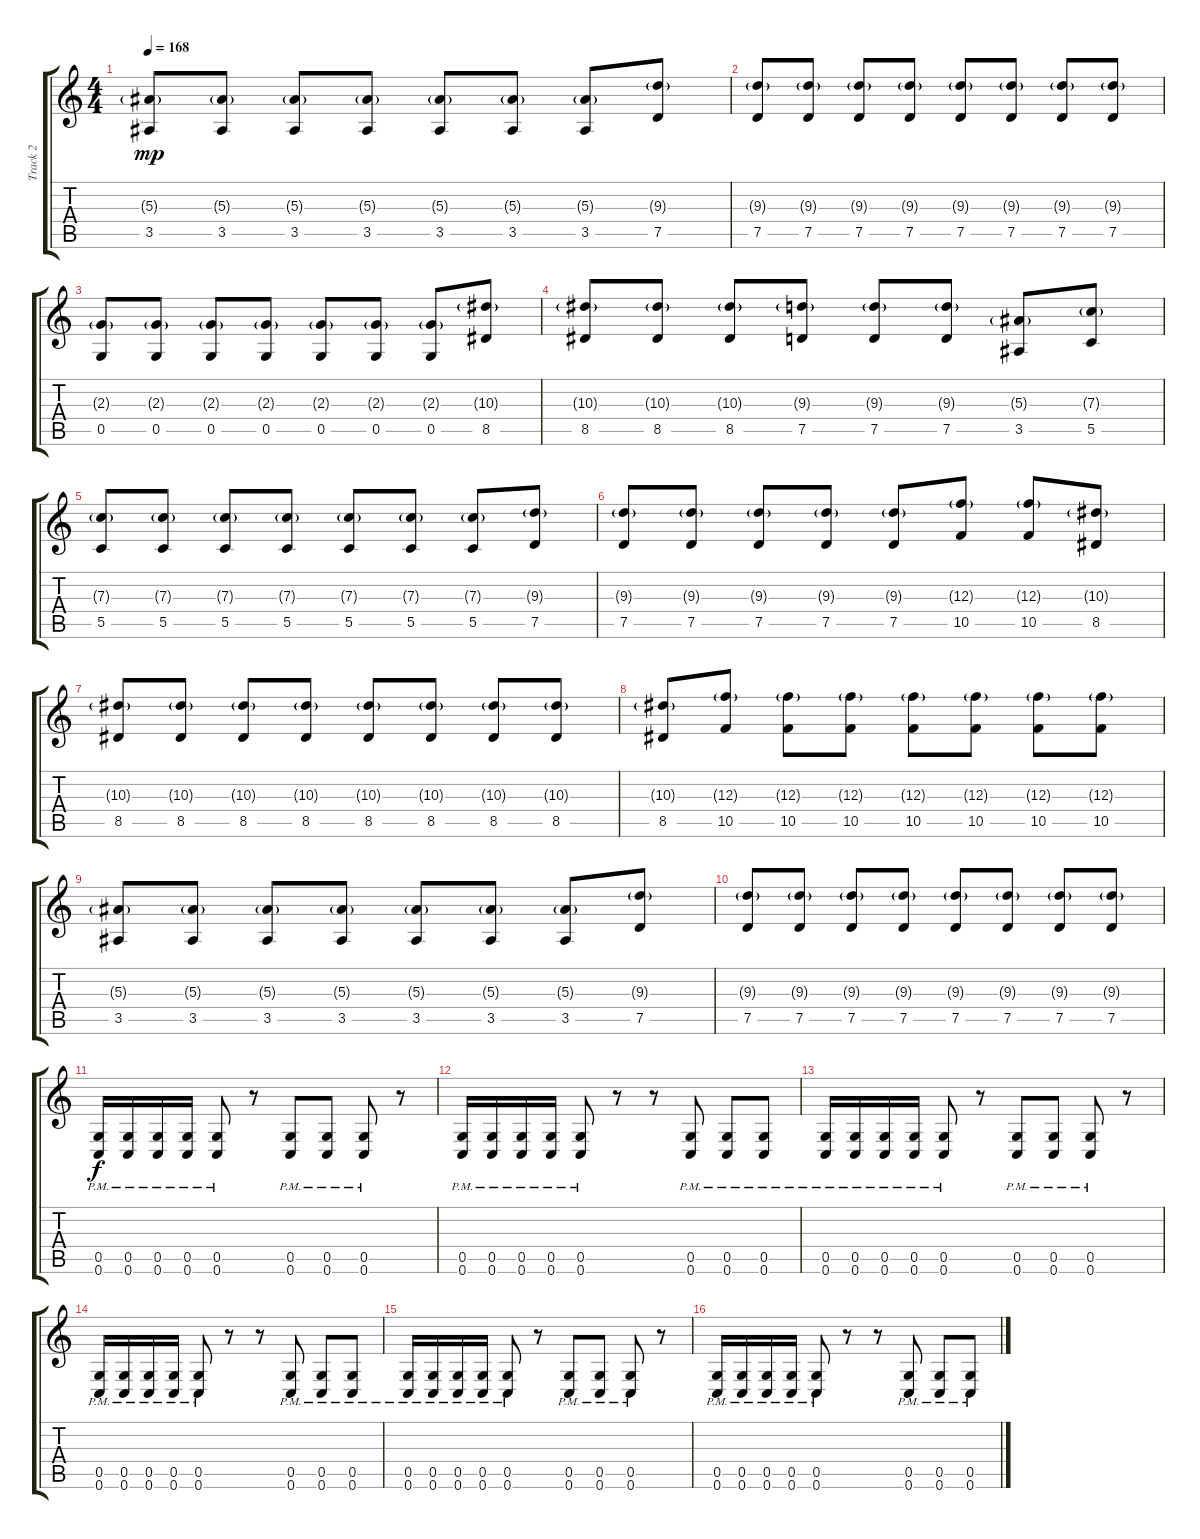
\track ("Track 2" "Track 2") {instrument distortionguitar}
\staff {score tabs}
\tuning (D4 A3 F3 C3 G2 C2) {hide}
\ts (4 4)
\tempo 168
\clef g2
\ks c
(5.3{g} 3.5).8{dy mp} (5.3{g} 3.5).8 (5.3{g} 3.5).8 (5.3{g} 3.5).8 (5.3{g} 3.5).8 (5.3{g} 3.5).8 (5.3{g} 3.5).8 (9.3{g} 7.5).8 |
(9.3{g} 7.5).8 (9.3{g} 7.5).8 (9.3{g} 7.5).8 (9.3{g} 7.5).8 (9.3{g} 7.5).8 (9.3{g} 7.5).8 (9.3{g} 7.5).8 (9.3{g} 7.5).8 |
(2.3{g} 0.5).8 (2.3{g} 0.5).8 (2.3{g} 0.5).8 (2.3{g} 0.5).8 (2.3{g} 0.5).8 (2.3{g} 0.5).8 (2.3{g} 0.5).8 (10.3{g} 8.5).8 |
(10.3{g} 8.5).8 (10.3{g} 8.5).8 (10.3{g} 8.5).8 (9.3{g} 7.5).8 (9.3{g} 7.5).8 (9.3{g} 7.5).8 (5.3{g} 3.5).8 (7.3{g} 5.5).8 |
(7.3{g} 5.5).8 (7.3{g} 5.5).8 (7.3{g} 5.5).8 (7.3{g} 5.5).8 (7.3{g} 5.5).8 (7.3{g} 5.5).8 (7.3{g} 5.5).8 (9.3{g} 7.5).8 |
(9.3{g} 7.5).8 (9.3{g} 7.5).8 (9.3{g} 7.5).8 (9.3{g} 7.5).8 (9.3{g} 7.5).8 (12.3{g} 10.5).8 (12.3{g} 10.5).8 (10.3{g} 8.5).8 |
(10.3{g} 8.5).8 (10.3{g} 8.5).8 (10.3{g} 8.5).8 (10.3{g} 8.5).8 (10.3{g} 8.5).8 (10.3{g} 8.5).8 (10.3{g} 8.5).8 (10.3{g} 8.5).8 |
(10.3{g} 8.5).8 (12.3{g} 10.5).8 (12.3{g} 10.5).8 (12.3{g} 10.5).8 (12.3{g} 10.5).8 (12.3{g} 10.5).8 (12.3{g} 10.5).8 (12.3{g} 10.5).8 |
(5.3{g} 3.5).8 (5.3{g} 3.5).8 (5.3{g} 3.5).8 (5.3{g} 3.5).8 (5.3{g} 3.5).8 (5.3{g} 3.5).8 (5.3{g} 3.5).8 (9.3{g} 7.5).8 |
(9.3{g} 7.5).8 (9.3{g} 7.5).8 (9.3{g} 7.5).8 (9.3{g} 7.5).8 (9.3{g} 7.5).8 (9.3{g} 7.5).8 (9.3{g} 7.5).8 (9.3{g} 7.5).8 |
(0.5{pm} 0.6{pm}).16{dy f} (0.5{pm} 0.6{pm}).16 (0.5{pm} 0.6{pm}).16 (0.5{pm} 0.6{pm}).16 (0.5{pm} 0.6{pm}).8 r.8 (0.5{pm} 0.6{pm}).8 (0.5{pm} 0.6{pm}).8 (0.5{pm} 0.6{pm}).8 r.8 |
(0.5{pm} 0.6{pm}).16 (0.5{pm} 0.6{pm}).16 (0.5{pm} 0.6{pm}).16 (0.5{pm} 0.6{pm}).16 (0.5{pm} 0.6{pm}).8 r.8 r.8 (0.5{pm} 0.6{pm}).8 (0.5{pm} 0.6{pm}).8 (0.5{pm} 0.6{pm}).8 |
(0.5{pm} 0.6{pm}).16 (0.5{pm} 0.6{pm}).16 (0.5{pm} 0.6{pm}).16 (0.5{pm} 0.6{pm}).16 (0.5{pm} 0.6{pm}).8 r.8 (0.5{pm} 0.6{pm}).8 (0.5{pm} 0.6{pm}).8 (0.5{pm} 0.6{pm}).8 r.8 |
(0.5{pm} 0.6{pm}).16 (0.5{pm} 0.6{pm}).16 (0.5{pm} 0.6{pm}).16 (0.5{pm} 0.6{pm}).16 (0.5{pm} 0.6{pm}).8 r.8 r.8 (0.5{pm} 0.6{pm}).8 (0.5{pm} 0.6{pm}).8 (0.5{pm} 0.6{pm}).8 |
(0.5{pm} 0.6{pm}).16 (0.5{pm} 0.6{pm}).16 (0.5{pm} 0.6{pm}).16 (0.5{pm} 0.6{pm}).16 (0.5{pm} 0.6{pm}).8 r.8 (0.5{pm} 0.6{pm}).8 (0.5{pm} 0.6{pm}).8 (0.5{pm} 0.6{pm}).8 r.8 |
(0.5{pm} 0.6{pm}).16 (0.5{pm} 0.6{pm}).16 (0.5{pm} 0.6{pm}).16 (0.5{pm} 0.6{pm}).16 (0.5{pm} 0.6{pm}).8 r.8 r.8 (0.5{pm} 0.6{pm}).8 (0.5{pm} 0.6{pm}).8 (0.5{pm} 0.6{pm}).8
